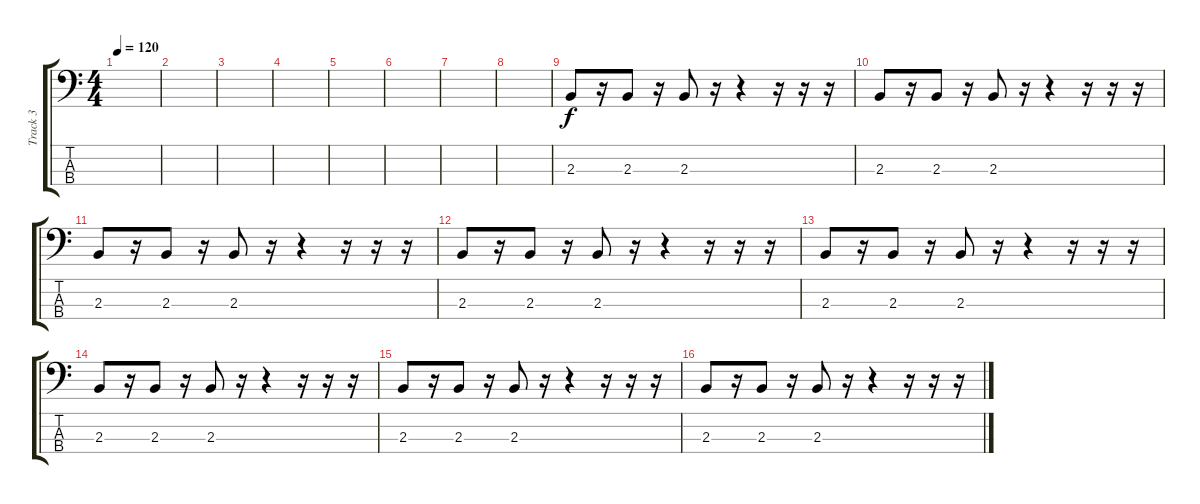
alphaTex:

\track ("Track 3" "Track 3") {instrument electricbassfinger}
\staff {score tabs}
\tuning (G2 D2 A1 E1) {hide}
\ts (4 4)
\tempo 120
\clef f4
\ks c
|
|
|
|
|
|
|
|
2.3.8 r.16 2.3.8 r.16 2.3.8 r.16 r.4 r.16 r.16 r.16 |
2.3.8 r.16 2.3.8 r.16 2.3.8 r.16 r.4 r.16 r.16 r.16 |
2.3.8 r.16 2.3.8 r.16 2.3.8 r.16 r.4 r.16 r.16 r.16 |
2.3.8 r.16 2.3.8 r.16 2.3.8 r.16 r.4 r.16 r.16 r.16 |
2.3.8 r.16 2.3.8 r.16 2.3.8 r.16 r.4 r.16 r.16 r.16 |
2.3.8 r.16 2.3.8 r.16 2.3.8 r.16 r.4 r.16 r.16 r.16 |
2.3.8 r.16 2.3.8 r.16 2.3.8 r.16 r.4 r.16 r.16 r.16 |
2.3.8 r.16 2.3.8 r.16 2.3.8 r.16 r.4 r.16 r.16 r.16
